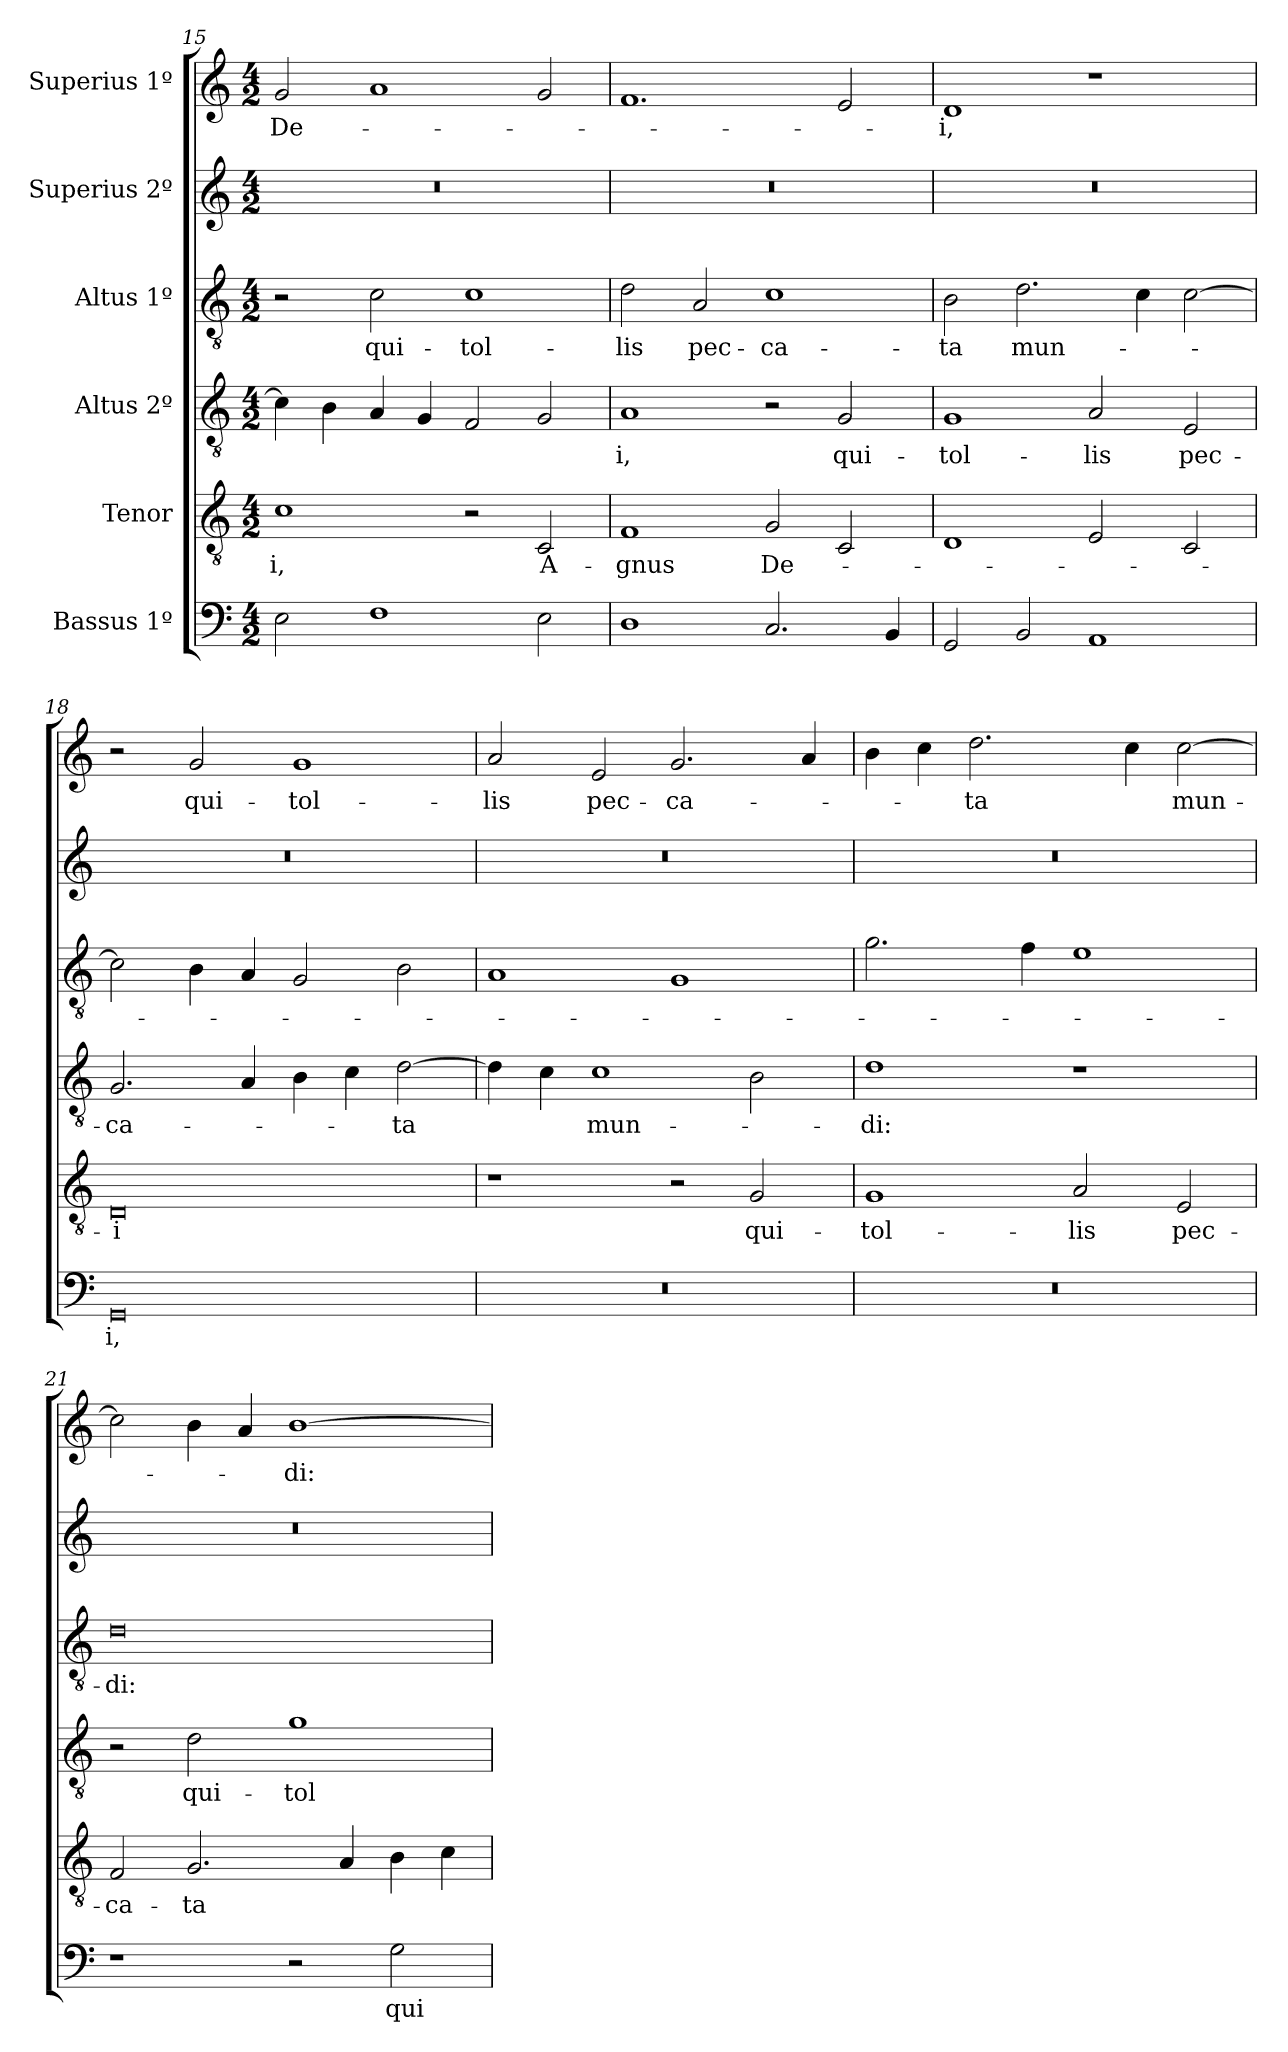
**kern	**text	**kern	**text	**kern	**text	**kern	**text	**kern	**kern	**text
*part6	*part6	*part5	*part5	*part4	*part4	*part3	*part3	*part2	*part1	*part1
*staff6	*staff6	*staff5	*staff5	*staff4	*staff4	*staff3	*staff3	*staff2	*staff1	*staff1
*I"Bassus 1º	*	*I"Tenor	*	*I"Altus 2º	*	*I"Altus 1º	*	*I"Superius 2º	*I"Superius 1º	*
*clefF4	*	*clefGv2	*	*clefGv2	*	*clefGv2	*	*clefG2	*clefG2	*
*k[]	*	*k[]	*	*k[]	*	*k[]	*	*k[]	*k[]	*
*M4/2	*	*M4/2	*	*M4/2	*	*M4/2	*	*M4/2	*M4/2	*
=15	=15	=15	=15	=15	=15	=15	=15	=15	=15	=15
2E\	.	1c\	-i,	4c\]	.	2r	.	0r	2g/	De-
.	.	.	.	4B\	.	.	.	.	.	.
1F\	.	.	.	4A/	.	2c\	qui-	.	1a/	.
.	.	.	.	4G/	.	.	.	.	.	.
.	.	2r	.	2F/	.	1c\	tol-	.	.	.
2E\	.	2C/	A-	2G/	.	.	.	.	2g/	.
=16	=16	=16	=16	=16	=16	=16	=16	=16	=16	=16
1D\	.	1F/	-gnus	1A/	-i,	2d\	-lis	0r	1.f/	.
.	.	.	.	.	.	2A/	pec-	.	.	.
2.C/	.	2G/	De-	2r	.	1c\	-ca-	.	.	.
.	.	2C/	.	2G/	qui-	.	.	.	2e/	.
4BB/	.	.	.	.	.	.	.	.	.	.
=17	=17	=17	=17	=17	=17	=17	=17	=17	=17	=17
2GG/	.	1D/	.	1G/	tol-	2B\	-ta	0r	1d/	-i,
2BB/	.	.	.	.	.	2.d\	mun-	.	.	.
1AA/	.	2E/	.	2A/	-lis	.	.	.	1r	.
.	.	.	.	.	.	4c\	.	.	.	.
.	.	2C/	.	2E/	pec-	[2c\	.	.	.	.
=18	=18	=18	=18	=18	=18	=18	=18	=18	=18	=18
0GG/	-i,	0D/	-i	2.G/	-ca-	2c\]	.	0r	2r	.
.	.	.	.	.	.	4B\	.	.	2g/	qui-
.	.	.	.	4A/	.	4A/	.	.	.	.
.	.	.	.	4B\	.	2G/	.	.	1g/	tol-
.	.	.	.	4c\	.	.	.	.	.	.
.	.	.	.	[2d\	-ta	2B\	.	.	.	.
=19	=19	=19	=19	=19	=19	=19	=19	=19	=19	=19
0r	.	1r	.	4d\]	.	1A/	.	0r	2a/	-lis
.	.	.	.	4c\	.	.	.	.	.	.
.	.	.	.	1c\	mun-	.	.	.	2e/	pec-
.	.	2r	.	.	.	1G/	.	.	2.g/	-ca-
.	.	2G/	qui-	2B\	.	.	.	.	.	.
.	.	.	.	.	.	.	.	.	4a/	.
=20	=20	=20	=20	=20	=20	=20	=20	=20	=20	=20
0r	.	1G/	tol-	1d\	-di:	2.g\	.	0r	4b\	.
.	.	.	.	.	.	.	.	.	4cc\	.
.	.	.	.	.	.	.	.	.	2.dd\	-ta
.	.	.	.	.	.	4f\	.	.	.	.
.	.	2A/	-lis	1r	.	1e\	.	.	.	.
.	.	.	.	.	.	.	.	.	4cc\	.
.	.	2E/	pec-	.	.	.	.	.	[2cc\	mun-
=21	=21	=21	=21	=21	=21	=21	=21	=21	=21	=21
1r	.	2F/	-ca-	2r	.	0d\	-di:	0r	2cc\]	.
.	.	2.G/	-ta	2d\	qui-	.	.	.	4b\	.
.	.	.	.	.	.	.	.	.	4a/	.
2r	.	.	.	1g\	tol-	.	.	.	[1b\	-di:
.	.	4A/	.	.	.	.	.	.	.	.
2G\	qui-	4B\	.	.	.	.	.	.	.	.
.	.	4c\	.	.	.	.	.	.	.	.
=	=	=	=	=	=	=	=	=	=	=
*-	*-	*-	*-	*-	*-	*-	*-	*-	*-	*-
